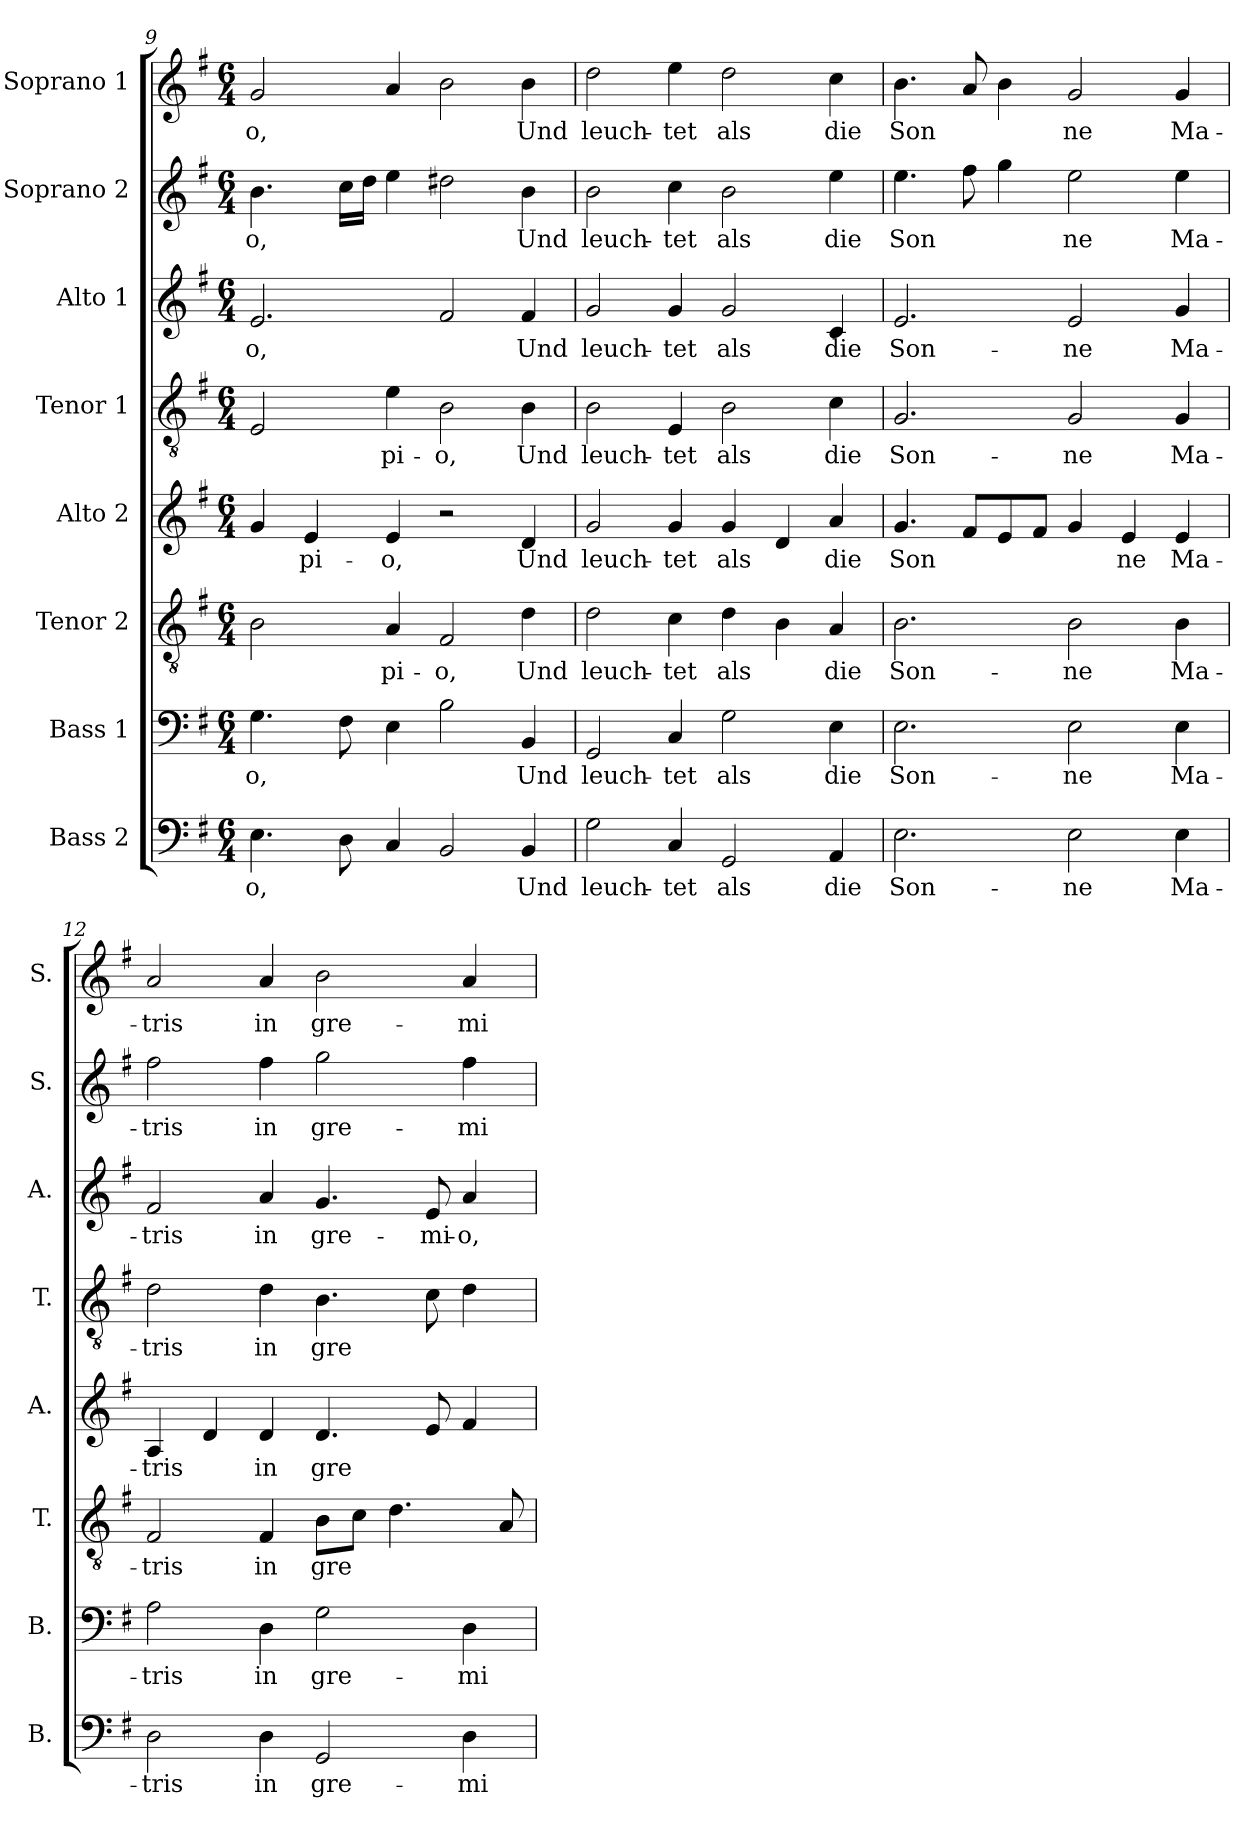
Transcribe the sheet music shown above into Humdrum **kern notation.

**kern	**text	**kern	**text	**kern	**text	**kern	**text	**kern	**text	**kern	**text	**kern	**text	**kern	**text
*part8	*part8	*part7	*part7	*part6	*part6	*part5	*part5	*part4	*part4	*part3	*part3	*part2	*part2	*part1	*part1
*staff8	*staff8	*staff7	*staff7	*staff6	*staff6	*staff5	*staff5	*staff4	*staff4	*staff3	*staff3	*staff2	*staff2	*staff1	*staff1
*I"Bass 2	*	*I"Bass 1	*	*I"Tenor 2	*	*I"Alto 2	*	*I"Tenor 1	*	*I"Alto 1	*	*I"Soprano 2	*	*I"Soprano 1	*
*I'B.	*	*I'B.	*	*I'T.	*	*I'A.	*	*I'T.	*	*I'A.	*	*I'S.	*	*I'S.	*
*clefF4	*	*clefF4	*	*clefGv2	*	*clefG2	*	*clefGv2	*	*clefG2	*	*clefG2	*	*clefG2	*
*k[f#]	*	*k[f#]	*	*k[f#]	*	*k[f#]	*	*k[f#]	*	*k[f#]	*	*k[f#]	*	*k[f#]	*
*G:	*	*G:	*	*G:	*	*G:	*	*G:	*	*G:	*	*G:	*	*G:	*
*M6/4	*	*M6/4	*	*M6/4	*	*M6/4	*	*M6/4	*	*M6/4	*	*M6/4	*	*M6/4	*
=9	=9	=9	=9	=9	=9	=9	=9	=9	=9	=9	=9	=9	=9	=9	=9
!	!LO:LY:b:cj	!	!LO:LY:b:cj	!	!LO:LY:b:cj	!	!LO:LY:b:cj	!	!LO:LY:b:cj	!	!LO:LY:b:cj	!	!LO:LY:b:cj	!	!LO:LY:b:cj
4.E\	-o,	4.G\	-o,	2B\	--	4g/	--	2E/	--	2.e/	-o,	4.b\	-o,	2g/	-o,
!	!	!	!	!	!	!	!LO:LY:b:cj	!	!	!	!	!	!	!	!
.	.	.	.	.	.	4e/	-pi-	.	.	.	.	.	.	.	.
!	!LO:LY:b:cj	!	!LO:LY:b:cj	!	!	!	!	!	!	!	!	!	!LO:LY:b:cj	!	!
8D\	.	8F#\	.	.	.	.	.	.	.	.	.	16cc\L	.	.	.
!	!	!	!	!	!	!	!	!	!	!	!	!	!LO:LY:b:cj	!	!
.	.	.	.	.	.	.	.	.	.	.	.	16dd\J	.	.	.
!	!LO:LY:b:cj	!	!LO:LY:b:cj	!	!LO:LY:b:cj	!	!LO:LY:b:cj	!	!LO:LY:b:cj	!	!	!	!LO:LY:b:cj	!	!LO:LY:b:cj
4C/	.	4E\	.	4A/	-pi-	4e/	-o,	4e\	-pi-	.	.	4ee\	.	4a/	.
!	!LO:LY:b:cj	!	!LO:LY:b:cj	!	!LO:LY:b:cj	!	!	!	!LO:LY:b:cj	!	!LO:LY:b:cj	!	!LO:LY:b:cj	!	!LO:LY:b:cj
2BB/	.	2B\	.	2F#/	-o,	2r	.	2B\	-o,	2f#/	.	2dd#X\	.	2b\	.
!	!LO:LY:b:cj	!	!LO:LY:b:cj	!	!LO:LY:b:cj	!	!LO:LY:b:cj	!	!LO:LY:b:cj	!	!LO:LY:b:cj	!	!LO:LY:b:cj	!	!LO:LY:b:cj
4BB/	Und	4BB/	Und	4d\	Und	4d/	Und	4B\	Und	4f#/	Und	4b\	Und	4b\	Und
!!LO:PB:g=z
=10	=10	=10	=10	=10	=10	=10	=10	=10	=10	=10	=10	=10	=10	=10	=10
!	!LO:LY:b:cj	!	!LO:LY:b:cj	!	!LO:LY:b:cj	!	!LO:LY:b:cj	!	!LO:LY:b:cj	!	!LO:LY:b:cj	!	!LO:LY:b:cj	!	!LO:LY:b:cj
2G\	leuch-	2GG/	leuch-	2d\	leuch-	2g/	leuch-	2B\	leuch-	2g/	leuch-	2b\	leuch-	2dd\	leuch-
!	!LO:LY:b:cj	!	!LO:LY:b:cj	!	!LO:LY:b:cj	!	!LO:LY:b:cj	!	!LO:LY:b:cj	!	!LO:LY:b:cj	!	!LO:LY:b:cj	!	!LO:LY:b:cj
4C/	-tet	4C/	-tet	4c\	-tet	4g/	-tet	4E/	-tet	4g/	-tet	4cc\	-tet	4ee\	-tet
!	!LO:LY:b:cj	!	!LO:LY:b:cj	!	!LO:LY:b:cj	!	!LO:LY:b:cj	!	!LO:LY:b:cj	!	!LO:LY:b:cj	!	!LO:LY:b:cj	!	!LO:LY:b:cj
2GG/	als	2G\	als	4d\	als	4g/	als	2B\	als	2g/	als	2b\	als	2dd\	als
!	!	!	!	!	!LO:LY:b:cj	!	!LO:LY:b:cj	!	!	!	!	!	!	!	!
.	.	.	.	4B\	.	4d/	.	.	.	.	.	.	.	.	.
!	!LO:LY:b:cj	!	!LO:LY:b:cj	!	!LO:LY:b:cj	!	!LO:LY:b:cj	!	!LO:LY:b:cj	!	!LO:LY:b:cj	!	!LO:LY:b:cj	!	!LO:LY:b:cj
4AA/	die	4E\	die	4A/	die	4a/	die	4c\	die	4c/	die	4ee\	die	4cc\	die
=11	=11	=11	=11	=11	=11	=11	=11	=11	=11	=11	=11	=11	=11	=11	=11
!	!LO:LY:b:cj	!	!LO:LY:b:cj	!	!LO:LY:b:cj	!	!LO:LY:b:cj	!	!LO:LY:b:cj	!	!LO:LY:b:cj	!	!LO:LY:b:cj	!	!LO:LY:b:cj
2.E\	Son-	2.E\	Son-	2.B\	Son-	4.g/	Son-	2.G/	Son-	2.e/	Son-	4.ee\	Son-	4.b\	Son-
!	!	!	!	!	!	!	!LO:LY:b:cj	!	!	!	!	!	!LO:LY:b:cj	!	!LO:LY:b:cj
.	.	.	.	.	.	8f#/L	--	.	.	.	.	8ff#\	--	8a/	--
!	!	!	!	!	!	!	!LO:LY:b:cj	!	!	!	!	!	!LO:LY:b:cj	!	!LO:LY:b:cj
.	.	.	.	.	.	8e/	--	.	.	.	.	4gg\	--	4b\	--
!	!	!	!	!	!	!	!LO:LY:b:cj	!	!	!	!	!	!	!	!
.	.	.	.	.	.	8f#/J	--	.	.	.	.	.	.	.	.
!	!LO:LY:b:cj	!	!LO:LY:b:cj	!	!LO:LY:b:cj	!	!LO:LY:b:cj	!	!LO:LY:b:cj	!	!LO:LY:b:cj	!	!LO:LY:b:cj	!	!LO:LY:b:cj
2E\	-ne	2E\	-ne	2B\	-ne	4g/	--	2G/	-ne	2e/	-ne	2ee\	-ne	2g/	-ne
!	!	!	!	!	!	!	!LO:LY:b:cj	!	!	!	!	!	!	!	!
.	.	.	.	.	.	4e/	-ne	.	.	.	.	.	.	.	.
!	!LO:LY:b:cj	!	!LO:LY:b:cj	!	!LO:LY:b:cj	!	!LO:LY:b:cj	!	!LO:LY:b:cj	!	!LO:LY:b:cj	!	!LO:LY:b:cj	!	!LO:LY:b:cj
4E\	Ma-	4E\	Ma-	4B\	Ma-	4e/	Ma-	4G/	Ma-	4g/	Ma-	4ee\	Ma-	4g/	Ma-
=12	=12	=12	=12	=12	=12	=12	=12	=12	=12	=12	=12	=12	=12	=12	=12
!	!LO:LY:b:cj	!	!LO:LY:b:cj	!	!LO:LY:b:cj	!	!LO:LY:b:cj	!	!LO:LY:b:cj	!	!LO:LY:b:cj	!	!LO:LY:b:cj	!	!LO:LY:b:cj
2D\	-tris	2A\	-tris	2F#/	-tris	4A/	-tris	2d\	-tris	2f#/	-tris	2ff#\	-tris	2a/	-tris
!	!	!	!	!	!	!	!LO:LY:b:cj	!	!	!	!	!	!	!	!
.	.	.	.	.	.	4d/	.	.	.	.	.	.	.	.	.
!	!LO:LY:b:cj	!	!LO:LY:b:cj	!	!LO:LY:b:cj	!	!LO:LY:b:cj	!	!LO:LY:b:cj	!	!LO:LY:b:cj	!	!LO:LY:b:cj	!	!LO:LY:b:cj
4D\	in	4D\	in	4F#/	in	4d/	in	4d\	in	4a/	in	4ff#\	in	4a/	in
!	!LO:LY:b:cj	!	!LO:LY:b:cj	!	!LO:LY:b:cj	!	!LO:LY:b:cj	!	!LO:LY:b:cj	!	!LO:LY:b:cj	!	!LO:LY:b:cj	!	!LO:LY:b:cj
2GG/	gre-	2G\	gre-	8B\L	gre-	4.d/	gre-	4.B\	gre-	4.g/	gre-	2gg\	gre-	2b\	gre-
!	!	!	!	!	!LO:LY:b:cj	!	!	!	!	!	!	!	!	!	!
.	.	.	.	8c\J	--	.	.	.	.	.	.	.	.	.	.
!	!	!	!	!	!LO:LY:b:cj	!	!	!	!	!	!	!	!	!	!
.	.	.	.	4.d\	--	.	.	.	.	.	.	.	.	.	.
!	!	!	!	!	!	!	!LO:LY:b:cj	!	!LO:LY:b:cj	!	!LO:LY:b:cj	!	!	!	!
.	.	.	.	.	.	8e/	--	8c\	--	8e/	-mi-	.	.	.	.
!	!LO:LY:b:cj	!	!LO:LY:b:cj	!	!	!	!LO:LY:b:cj	!	!LO:LY:b:cj	!	!LO:LY:b:cj	!	!LO:LY:b:cj	!	!LO:LY:b:cj
4D\	-mi-	4D\	-mi-	.	.	4f#/	--	4d\	--	4a/	-o,	4ff#\	-mi-	4a/	-mi-
!	!	!	!	!	!LO:LY:b:cj	!	!	!	!	!	!	!	!	!	!
.	.	.	.	8A/	--	.	.	.	.	.	.	.	.	.	.
=	=	=	=	=	=	=	=	=	=	=	=	=	=	=	=
*-	*-	*-	*-	*-	*-	*-	*-	*-	*-	*-	*-	*-	*-	*-	*-
